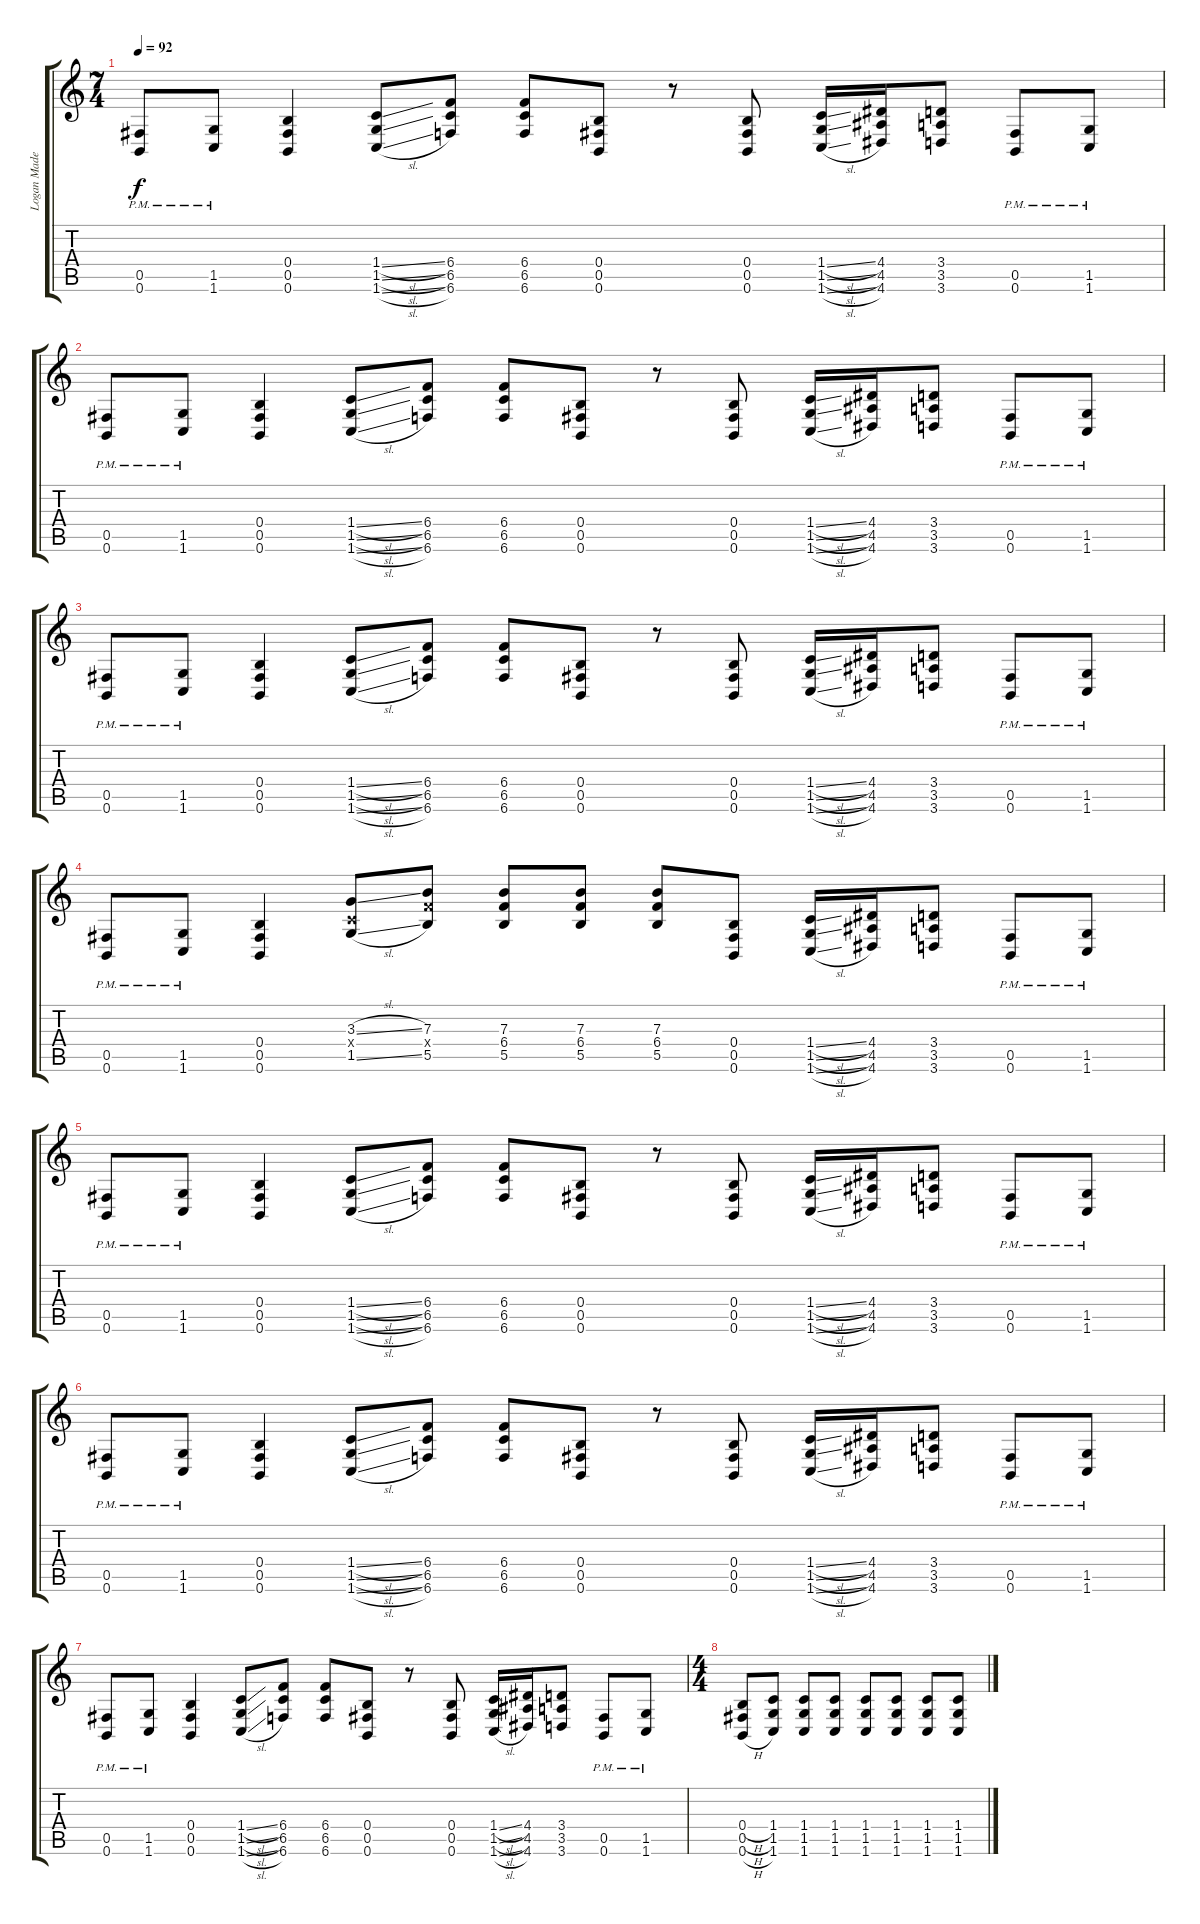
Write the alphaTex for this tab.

\track ("Logan Mader" "Logan Made") {instrument distortionguitar}
\staff {score tabs}
\tuning (Db4 Ab3 E3 B2 Gb2 B1) {hide}
\ts (7 4)
\tempo 92
\clef g2
\ks c
(0.5{pm} 0.6{pm}).8{dy f} (1.5{pm} 1.6{pm}).8 (0.4 0.5 0.6).4 (1.4{sl} 1.5{sl} 1.6{sl}).8 (6.4 6.5 6.6).8 (6.4 6.5 6.6).8 (0.4 0.5 0.6).8 r.8 (0.4 0.5 0.6).8 (1.4{sl} 1.5{sl} 1.6{sl}).16 (4.4 4.5 4.6).16 (3.4 3.5 3.6).8 (0.5{pm} 0.6{pm}).8 (1.5{pm} 1.6{pm}).8 |
(0.5{pm} 0.6{pm}).8 (1.5{pm} 1.6{pm}).8 (0.4 0.5 0.6).4 (1.4{sl} 1.5{sl} 1.6{sl}).8 (6.4 6.5 6.6).8 (6.4 6.5 6.6).8 (0.4 0.5 0.6).8 r.8 (0.4 0.5 0.6).8 (1.4{sl} 1.5{sl} 1.6{sl}).16 (4.4 4.5 4.6).16 (3.4 3.5 3.6).8 (0.5{pm} 0.6{pm}).8 (1.5{pm} 1.6{pm}).8 |
(0.5{pm} 0.6{pm}).8 (1.5{pm} 1.6{pm}).8 (0.4 0.5 0.6).4 (1.4{sl} 1.5{sl} 1.6{sl}).8 (6.4 6.5 6.6).8 (6.4 6.5 6.6).8 (0.4 0.5 0.6).8 r.8 (0.4 0.5 0.6).8 (1.4{sl} 1.5{sl} 1.6{sl}).16 (4.4 4.5 4.6).16 (3.4 3.5 3.6).8 (0.5{pm} 0.6{pm}).8 (1.5{pm} 1.6{pm}).8 |
(0.5{pm} 0.6{pm}).8 (1.5{pm} 1.6{pm}).8 (0.4 0.5 0.6).4 (3.3{sl} 1.4{x} 1.5{sl}).8 (7.3 6.4{x} 5.5).8 (7.3 6.4 5.5).8 (7.3 6.4 5.5).8 (7.3 6.4 5.5).8 (0.4 0.5 0.6).8 (1.4{sl} 1.5{sl} 1.6{sl}).16 (4.4 4.5 4.6).16 (3.4 3.5 3.6).8 (0.5{pm} 0.6{pm}).8 (1.5{pm} 1.6{pm}).8 |
(0.5{pm} 0.6{pm}).8 (1.5{pm} 1.6{pm}).8 (0.4 0.5 0.6).4 (1.4{sl} 1.5{sl} 1.6{sl}).8 (6.4 6.5 6.6).8 (6.4 6.5 6.6).8 (0.4 0.5 0.6).8 r.8 (0.4 0.5 0.6).8 (1.4{sl} 1.5{sl} 1.6{sl}).16 (4.4 4.5 4.6).16 (3.4 3.5 3.6).8 (0.5{pm} 0.6{pm}).8 (1.5{pm} 1.6{pm}).8 |
(0.5{pm} 0.6{pm}).8 (1.5{pm} 1.6{pm}).8 (0.4 0.5 0.6).4 (1.4{sl} 1.5{sl} 1.6{sl}).8 (6.4 6.5 6.6).8 (6.4 6.5 6.6).8 (0.4 0.5 0.6).8 r.8 (0.4 0.5 0.6).8 (1.4{sl} 1.5{sl} 1.6{sl}).16 (4.4 4.5 4.6).16 (3.4 3.5 3.6).8 (0.5{pm} 0.6{pm}).8 (1.5{pm} 1.6{pm}).8 |
(0.5{pm} 0.6{pm}).8 (1.5{pm} 1.6{pm}).8 (0.4 0.5 0.6).4 (1.4{sl} 1.5{sl} 1.6{sl}).8 (6.4 6.5 6.6).8 (6.4 6.5 6.6).8 (0.4 0.5 0.6).8 r.8 (0.4 0.5 0.6).8 (1.4{sl} 1.5{sl} 1.6{sl}).16 (4.4 4.5 4.6).16 (3.4 3.5 3.6).8 (0.5{pm} 0.6{pm}).8 (1.5{pm} 1.6{pm}).8 |
\ts (4 4)
(0.4{h} 0.5{h} 0.6{h}).8 (1.4 1.5 1.6).8 (1.4 1.5 1.6).8 (1.4 1.5 1.6).8 (1.4 1.5 1.6).8 (1.4 1.5 1.6).8 (1.4 1.5 1.6).8 (1.4 1.5 1.6).8
